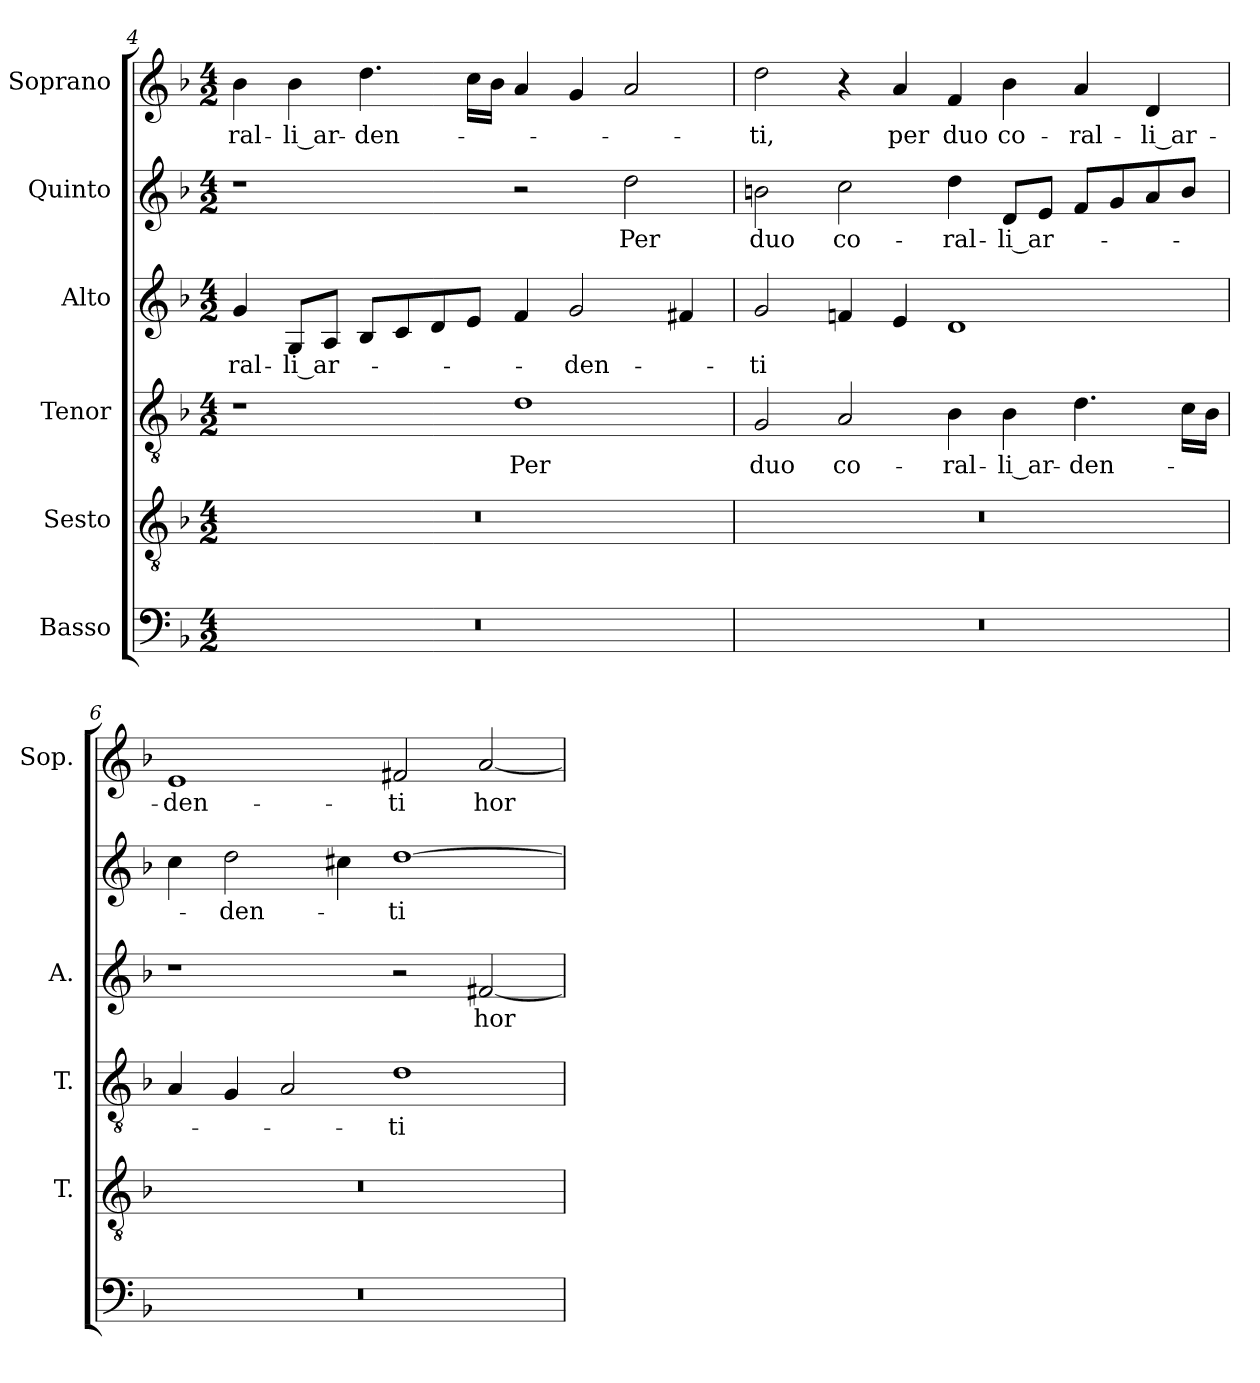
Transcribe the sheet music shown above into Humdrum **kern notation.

**kern	**kern	**kern	**text	**kern	**text	**kern	**text	**kern	**text
*part6	*part5	*part4	*part4	*part3	*part3	*part2	*part2	*part1	*part1
*staff6	*staff5	*staff4	*staff4	*staff3	*staff3	*staff2	*staff2	*staff1	*staff1
*I"Basso	*I"Sesto	*I"Tenor	*	*I"Alto	*	*I"Quinto	*	*I"Soprano	*
*	*I'T.	*I'T.	*	*I'A.	*	*	*	*I'Sop.	*
*clefF4	*clefGv2	*clefGv2	*	*clefG2	*	*clefG2	*	*clefG2	*
*	*ITrd7c12	*ITrd7c12	*	*	*	*	*	*	*
*k[b-]	*k[b-]	*k[b-]	*	*k[b-]	*	*k[b-]	*	*k[b-]	*
*F:	*F:	*F:	*	*F:	*	*F:	*	*F:	*
*M4/2	*M4/2	*M4/2	*	*M4/2	*	*M4/2	*	*M4/2	*
=4	=4	=4	=4	=4	=4	=4	=4	=4	=4
!LO:N:vis=1	!LO:N:vis=1	!	!	!	!	!	!	!	!
!	!	!	!	!	!LO:LY:b:color=#000000	!	!	!	!
!	!	!	!	!	!	!	!	!	!LO:LY:b:color=#000000
0r	0r	1r	.	4gi/	-ral-	1r	.	4b-i\	-ral-
!	!	!	!	!	!LO:LY:b:color=#000000	!	!	!	!
!	!	!	!	!	!	!	!	!	!LO:LY:b:color=#000000
.	.	.	.	8Gi/L	-li_ar-	.	.	4b-i\	-li_ar-
.	.	.	.	8Ai/J	.	.	.	.	.
!	!	!	!	!	!	!	!	!	!LO:LY:b:color=#000000
.	.	.	.	8B-i/L	.	.	.	4.ddi\	-den-
.	.	.	.	8ci/	.	.	.	.	.
.	.	.	.	8di/	.	.	.	.	.
.	.	.	.	8ei/J	.	.	.	16cci\LL	.
.	.	.	.	.	.	.	.	16b-i\JJ	.
!	!	!	!LO:LY:b:color=#000000	!	!	!	!	!	!
.	.	1Di	Per	4fi/	.	2r	.	4ai/	.
!	!	!	!	!	!LO:LY:b:color=#000000	!	!	!	!
.	.	.	.	2gi/	-den-	.	.	4gi/	.
!	!	!	!	!	!	!	!LO:LY:b:color=#000000	!	!
.	.	.	.	.	.	2ddi\	Per	2ai/	.
.	.	.	.	4f#Xi/	.	.	.	.	.
=5	=5	=5	=5	=5	=5	=5	=5	=5	=5
!LO:N:vis=1	!LO:N:vis=1	!	!	!	!	!	!	!	!
!	!	!	!LO:LY:b:color=#000000	!	!	!	!	!	!
!	!	!	!	!	!LO:LY:b:color=#000000	!	!	!	!
!	!	!	!	!	!	!	!LO:LY:b:color=#000000	!	!
!	!	!	!	!	!	!	!	!	!LO:LY:b:color=#000000
0r	0r	2GGi/	duo	2gi/	-ti	2bni\	duo	2ddi\	-ti,
!	!	!	!LO:LY:b:color=#000000	!	!	!	!	!	!
!	!	!	!	!	!	!	!LO:LY:b:color=#000000	!	!
.	.	2AAi/	co-	4fni/	.	2cci\	co-	4r	.
!	!	!	!	!	!	!	!	!	!LO:LY:b:color=#000000
.	.	.	.	4ei/	.	.	.	4ai/	per
!	!	!	!LO:LY:b:color=#000000	!	!	!	!	!	!
!	!	!	!	!	!	!	!LO:LY:b:color=#000000	!	!
!	!	!	!	!	!	!	!	!	!LO:LY:b:color=#000000
.	.	4BB-i\	-ral-	1di	.	4ddi\	-ral-	4fi/	duo
!	!	!	!LO:LY:b:color=#000000	!	!	!	!	!	!
!	!	!	!	!	!	!	!LO:LY:b:color=#000000	!	!
!	!	!	!	!	!	!	!	!	!LO:LY:b:color=#000000
.	.	4BB-i\	-li_ar-	.	.	8di/L	-li_ar-	4b-i\	co-
.	.	.	.	.	.	8ei/J	.	.	.
!	!	!	!LO:LY:b:color=#000000	!	!	!	!	!	!
!	!	!	!	!	!	!	!	!	!LO:LY:b:color=#000000
.	.	4.Di\	-den-	.	.	8fi/L	.	4ai/	-ral-
.	.	.	.	.	.	8gi/	.	.	.
!	!	!	!	!	!	!	!	!	!LO:LY:b:color=#000000
.	.	.	.	.	.	8ai/	.	4di/	-li_ar-
.	.	16Ci\LL	.	.	.	8bi/J	.	.	.
.	.	16BB-i\JJ	.	.	.	.	.	.	.
=6	=6	=6	=6	=6	=6	=6	=6	=6	=6
!LO:N:vis=1	!LO:N:vis=1	!	!	!	!	!	!	!	!
!	!	!	!	!	!	!	!	!	!LO:LY:b:color=#000000
0r	0r	4AAi/	.	1r	.	4cci\	.	1ei	-den-
!	!	!	!	!	!	!	!LO:LY:b:color=#000000	!	!
.	.	4GGi/	.	.	.	2ddi\	-den-	.	.
.	.	2AAi/	.	.	.	.	.	.	.
.	.	.	.	.	.	4cc#Xi\	.	.	.
!	!	!	!LO:LY:b:color=#000000	!	!	!	!	!	!
!	!	!	!	!	!	!	!LO:LY:b:color=#000000	!	!
!	!	!	!	!	!	!	!	!	!LO:LY:b:color=#000000
.	.	1Di	-ti	2r	.	[1ddi	-ti	2f#Xi/	-ti
!	!	!	!	!	!LO:LY:b:color=#000000	!	!	!	!
!	!	!	!	!	!	!	!	!	!LO:LY:b:color=#000000
.	.	.	.	[2f#Xi/	hor	.	.	[2ai/	hor
=	=	=	=	=	=	=	=	=	=
*-	*-	*-	*-	*-	*-	*-	*-	*-	*-
